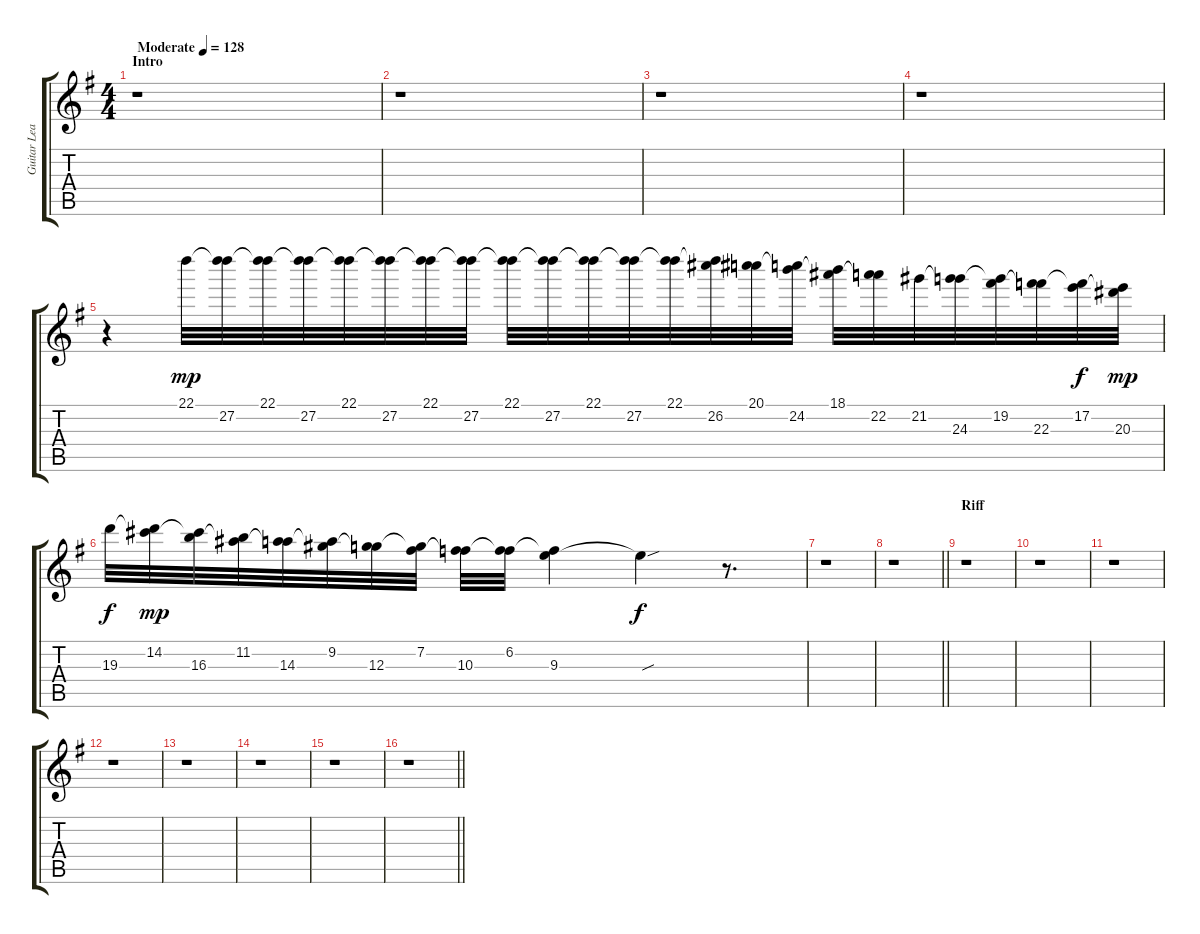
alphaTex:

\track ("Guitar Lead" "Guitar Lea") {instrument distortionguitar}
\staff {score tabs}
\tuning (E4 B3 G3 D3 A2 E2) {hide}
\ts (4 4)
\section ("" "Intro")
\tempo (128 "Moderate")
\clef g2
\ks eminor
r.1{dy mp instrument distortionguitar} |
r.1 |
r.1 |
r.1 |
r.4 22.1.32 (22.1{t} 27.2).32 (22.1 27.2{t}).32 (22.1{t} 27.2).32 (22.1 27.2{t}).32 (22.1{t} 27.2).32 (22.1 27.2{t}).32 (22.1{t} 27.2).32 (22.1 27.2{t}).32 (22.1{t} 27.2).32 (22.1 27.2{t}).32 (22.1{t} 27.2).32 (22.1 27.2{t}).32 (22.1{t} 26.2).32 (20.1 26.2{t}).32 (20.1{t} 24.2).32 (18.1 24.2{t}).32 (18.1{t} 22.2).32 21.2.32 (21.2{t} 24.3).32 (19.2 24.3{t}).32 (19.2{t} 22.3).32 (17.2 22.3{t}).32{dy f} (17.2{t} 20.3).32{dy mp} |
19.3.32{dy f} (14.2 19.3{t}).32{dy mp} (14.2{t} 16.3).32 (11.2 16.3{t}).32 (11.2{t} 14.3).32 (9.2 14.3{t}).32 (9.2{t} 12.3).32 (7.2 12.3{t}).32 (7.2{t} 10.3).32 (6.2 10.3{t}).32 (6.2{t} 9.3).4 9.3{sou t}.4{dy f} r.8{d} |
r.1 |
\barLineRight lightlight
r.1 |
\section ("" "Riff")
r.1 |
r.1 |
r.1 |
r.1 |
r.1 |
r.1 |
r.1 |
\barLineRight lightlight
r.1
